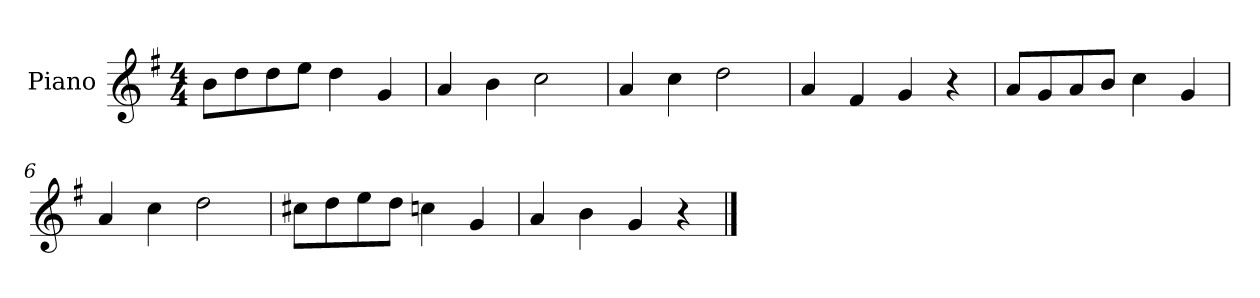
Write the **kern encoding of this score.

**kern
*part1
*staff1
*I"Piano
*I'P-no
*clefG2
*k[f#]
*M4/4
*MM90
=1
8b\L
8dd\
8dd\
8ee\J
4dd\
4g/
=2
4a/
4b\
2cc\
=3
4a/
4cc\
2dd\
=4
4a/
4f#/
4g/
4r
=5
8a/L
8g/
8a/
8b/J
4cc\
4g/
=6
4a/
4cc\
2dd\
=7
8cc#X\L
8dd\
8ee\
8dd\J
4ccn\
4g/
!!LO:LB:g=z
=8
4a/
4b\
4g/
4r
==
*-
